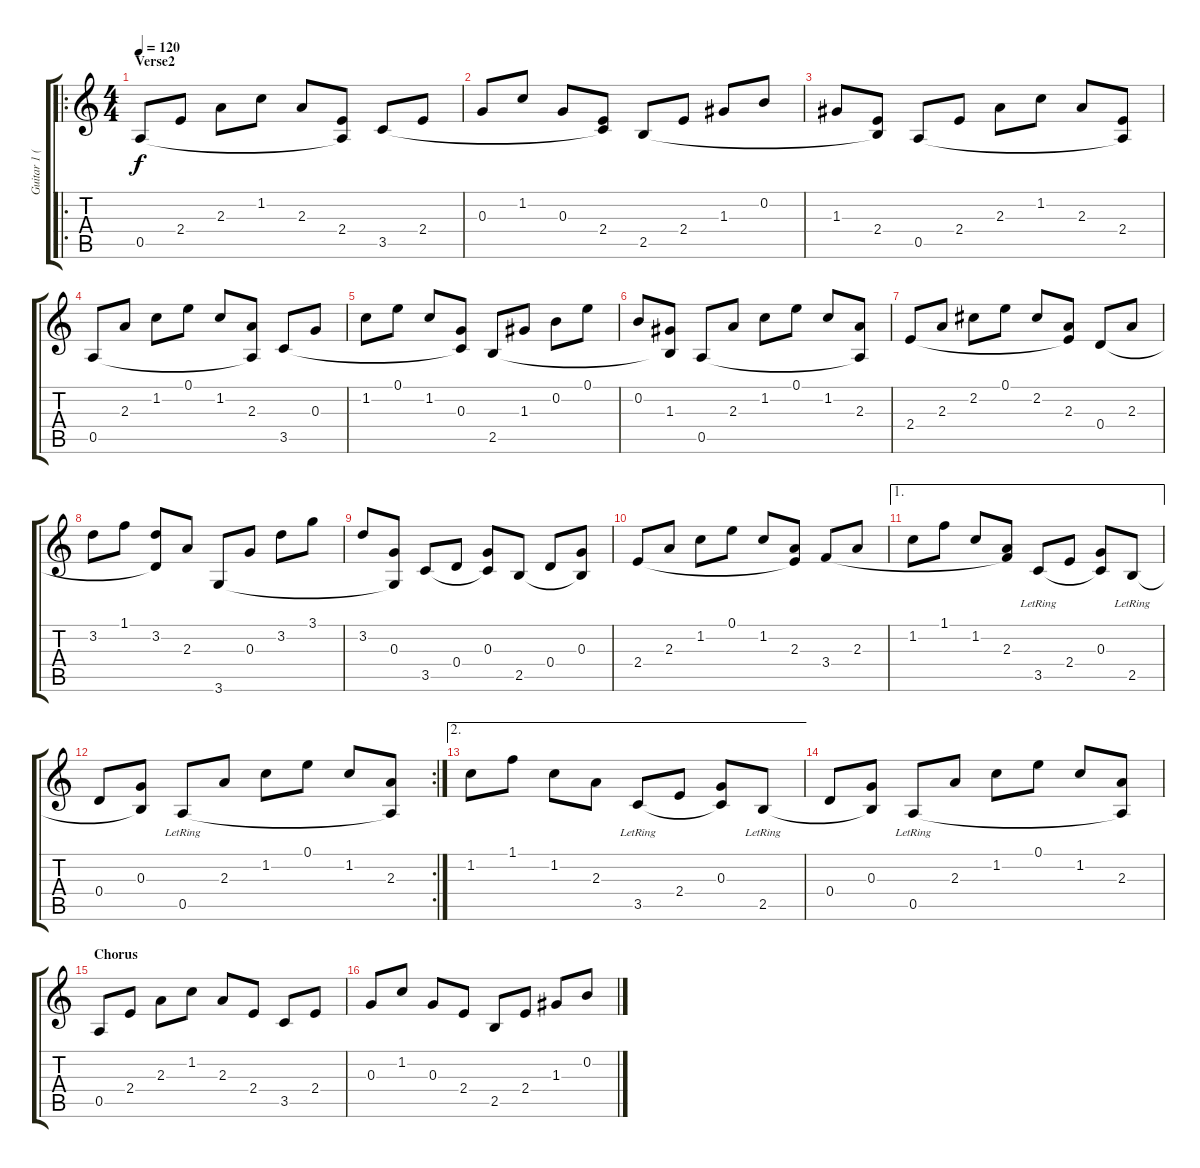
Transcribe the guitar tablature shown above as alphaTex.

\track ("Guitar 1 (acoustic steel)" "Guitar 1 (") {instrument acousticguitarsteel}
\staff {score tabs}
\tuning (E4 B3 G3 D3 A2 E2) {hide}
\ro
\ts (4 4)
\section ("" "Verse2")
\tempo 120
\clef g2
\ks c
0.5.8{dy f} 2.4.8 2.3.8 1.2.8 2.3.8 (2.4 0.5{t}).8 3.5.8 2.4.8 |
0.3.8 1.2.8 0.3.8 (2.4 3.5{t}).8 2.5.8 2.4.8 1.3.8 0.2.8 |
1.3.8 (2.4 2.5{t}).8 0.5.8 2.4.8 2.3.8 1.2.8 2.3.8 (2.4 0.5{t}).8 |
0.5.8 2.3.8 1.2.8 0.1.8 1.2.8 (2.3 0.5{t}).8 3.5.8 0.3.8 |
1.2.8 0.1.8 1.2.8 (0.3 3.5{t}).8 2.5.8 1.3.8 0.2.8 0.1.8 |
0.2.8 (1.3 2.5{t}).8 0.5.8 2.3.8 1.2.8 0.1.8 1.2.8 (2.3 0.5{t}).8 |
2.4.8 2.3.8 2.2.8 0.1.8 2.2.8 (2.3 2.4{t}).8 0.4.8 2.3.8 |
3.2.8 1.1.8 (3.2 0.4{t}).8 2.3.8 3.6.8 0.3.8 3.2.8 3.1.8 |
3.2.8 (0.3 3.6{t}).8 3.5.8 0.4.8 (0.3 3.5{t}).8 2.5.8 0.4.8 (0.3 2.5{t}).8 |
2.4.8 2.3.8 1.2.8 0.1.8 1.2.8 (2.3 2.4{t}).8 3.4.8 2.3.8 |
\ae 1
1.2.8 1.1.8 1.2.8 (2.3 3.4{t}).8 3.5{lr}.8 2.4.8 (0.3 3.5{t}).8 2.5{lr}.8 |
\rc 2
0.4.8 (0.3 2.5{t}).8 0.5{lr}.8 2.3.8 1.2.8 0.1.8 1.2.8 (2.3 0.5{t}).8 |
\ae 2
1.2.8 1.1.8 1.2.8 2.3.8 3.5{lr}.8 2.4.8 (0.3 3.5{t}).8 2.5{lr}.8 |
0.4.8 (0.3 2.5{t}).8 0.5{lr}.8 2.3.8 1.2.8 0.1.8 1.2.8 (2.3 0.5{t}).8 |
\section ("" "Chorus")
0.5.8 2.4.8 2.3.8 1.2.8 2.3.8 2.4.8 3.5.8 2.4.8 |
0.3.8 1.2.8 0.3.8 2.4.8 2.5.8 2.4.8 1.3.8 0.2.8
